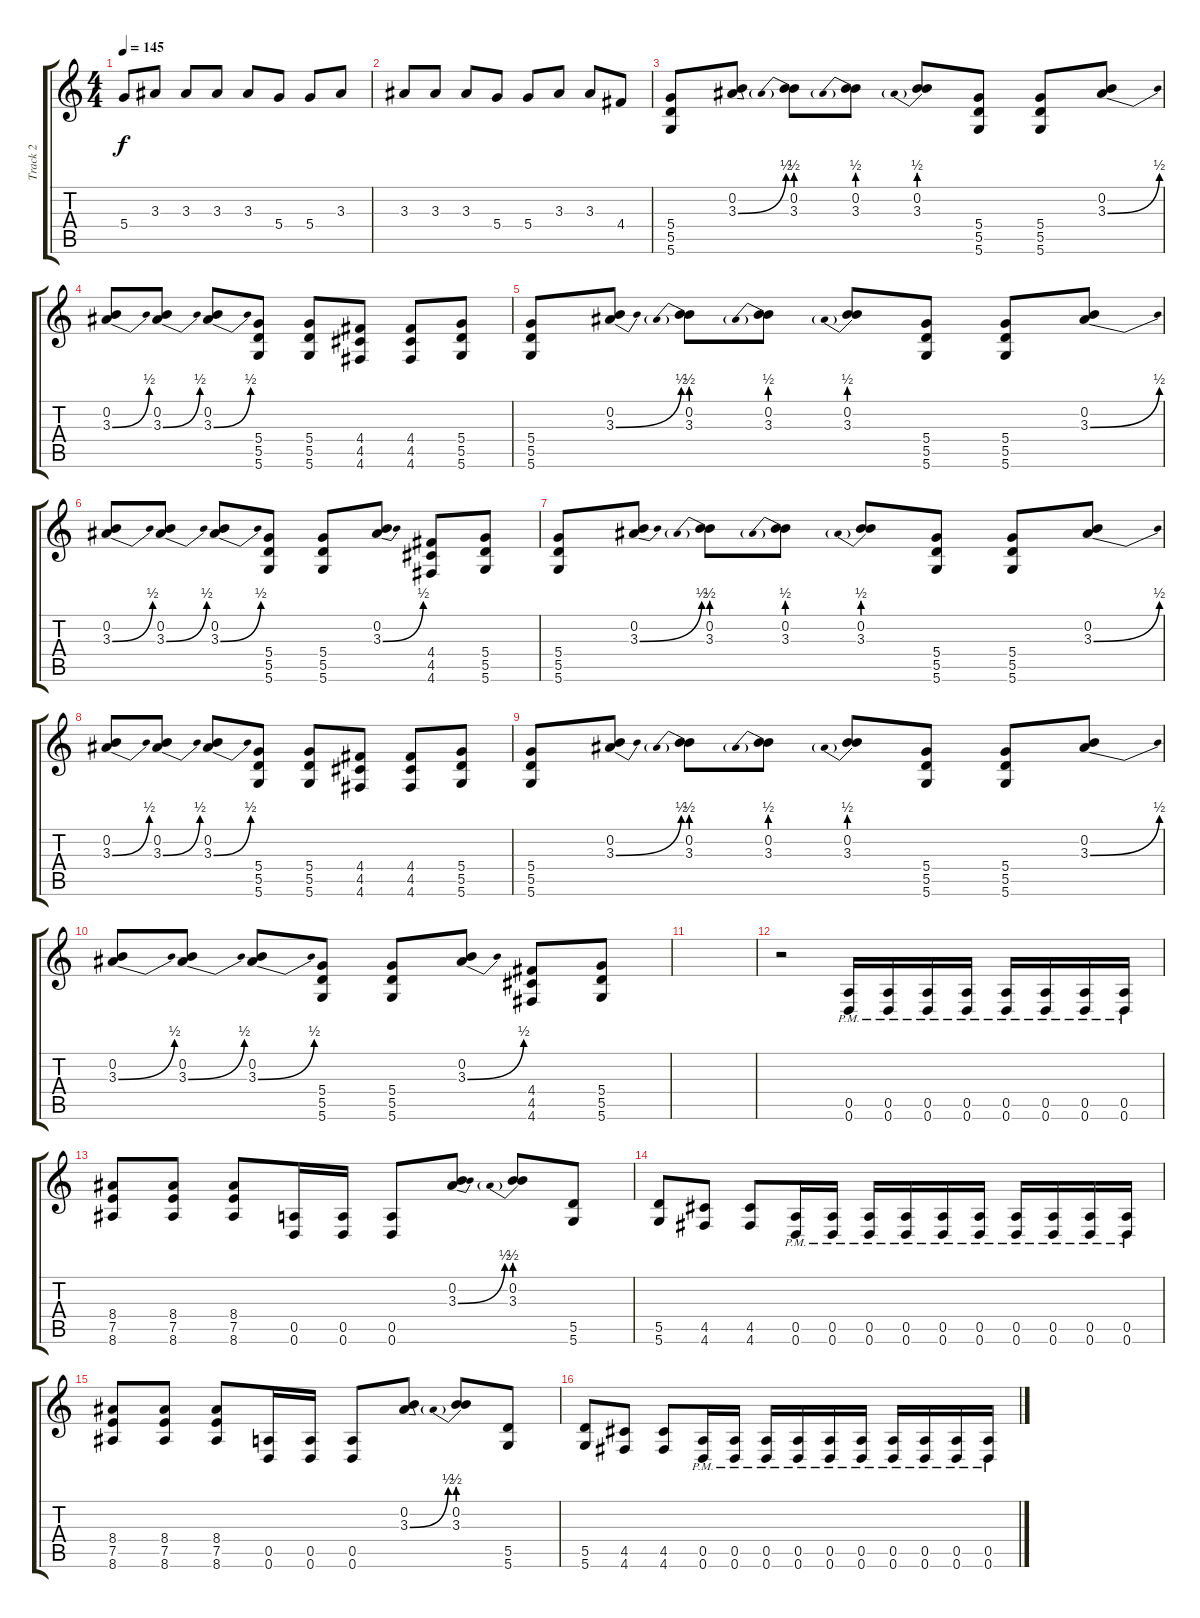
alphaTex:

\track ("Track 2" "Track 2") {instrument distortionguitar}
\staff {score tabs}
\tuning (E4 B3 G3 D3 A2 D2) {hide}
\ts (4 4)
\tempo 145
\clef g2
\ks c
5.4.8{dy f} 3.3.8 3.3.8 3.3.8 3.3.8 5.4.8 5.4.8 3.3.8 |
3.3.8 3.3.8 3.3.8 5.4.8 5.4.8 3.3.8 3.3.8 4.4.8 |
(5.4 5.5 5.6).8 (0.2 3.3{be (bend 0 0 60 2)}).8 (0.2 3.3{be (prebend 0 2 60 2)}).8 (0.2 3.3{be (prebend 0 2 60 2)}).8 (0.2 3.3{be (prebend 0 2 60 2)}).8 (5.4 5.5 5.6).8 (5.4 5.5 5.6).8 (0.2 3.3{be (bend 0 0 60 2)}).8 |
(0.2 3.3{be (bend 0 0 60 2)}).8 (0.2 3.3{be (bend 0 0 60 2)}).8 (0.2 3.3{be (bend 0 0 60 2)}).8 (5.4 5.5 5.6).8 (5.4 5.5 5.6).8 (4.4 4.5 4.6).8 (4.4 4.5 4.6).8 (5.4 5.5 5.6).8 |
(5.4 5.5 5.6).8 (0.2 3.3{be (bend 0 0 60 2)}).8 (0.2 3.3{be (prebend 0 2 60 2)}).8 (0.2 3.3{be (prebend 0 2 60 2)}).8 (0.2 3.3{be (prebend 0 2 60 2)}).8 (5.4 5.5 5.6).8 (5.4 5.5 5.6).8 (0.2 3.3{be (bend 0 0 60 2)}).8 |
(0.2 3.3{be (bend 0 0 60 2)}).8 (0.2 3.3{be (bend 0 0 60 2)}).8 (0.2 3.3{be (bend 0 0 60 2)}).8 (5.4 5.5 5.6).8 (5.4 5.5 5.6).8 (0.2 3.3{be (bend 0 0 60 2)}).8 (4.4 4.5 4.6).8 (5.4 5.5 5.6).8 |
(5.4 5.5 5.6).8 (0.2 3.3{be (bend 0 0 60 2)}).8 (0.2 3.3{be (prebend 0 2 60 2)}).8 (0.2 3.3{be (prebend 0 2 60 2)}).8 (0.2 3.3{be (prebend 0 2 60 2)}).8 (5.4 5.5 5.6).8 (5.4 5.5 5.6).8 (0.2 3.3{be (bend 0 0 60 2)}).8 |
(0.2 3.3{be (bend 0 0 60 2)}).8 (0.2 3.3{be (bend 0 0 60 2)}).8 (0.2 3.3{be (bend 0 0 60 2)}).8 (5.4 5.5 5.6).8 (5.4 5.5 5.6).8 (4.4 4.5 4.6).8 (4.4 4.5 4.6).8 (5.4 5.5 5.6).8 |
(5.4 5.5 5.6).8 (0.2 3.3{be (bend 0 0 60 2)}).8 (0.2 3.3{be (prebend 0 2 60 2)}).8 (0.2 3.3{be (prebend 0 2 60 2)}).8 (0.2 3.3{be (prebend 0 2 60 2)}).8 (5.4 5.5 5.6).8 (5.4 5.5 5.6).8 (0.2 3.3{be (bend 0 0 60 2)}).8 |
(0.2 3.3{be (bend 0 0 60 2)}).8 (0.2 3.3{be (bend 0 0 60 2)}).8 (0.2 3.3{be (bend 0 0 60 2)}).8 (5.4 5.5 5.6).8 (5.4 5.5 5.6).8 (0.2 3.3{be (bend 0 0 60 2)}).8 (4.4 4.5 4.6).8 (5.4 5.5 5.6).8 |
|
r.2 (0.5{pm} 0.6{pm}).16 (0.5{pm} 0.6{pm}).16 (0.5{pm} 0.6{pm}).16 (0.5{pm} 0.6{pm}).16 (0.5{pm} 0.6{pm}).16 (0.5{pm} 0.6{pm}).16 (0.5{pm} 0.6{pm}).16 (0.5{pm} 0.6{pm}).16 |
(8.4 7.5 8.6).8 (8.4 7.5 8.6).8 (8.4 7.5 8.6).8 (0.5 0.6).16 (0.5 0.6).16 (0.5 0.6).8 (0.2 3.3{be (bend 0 0 60 2)}).8 (0.2 3.3{be (prebend 0 2 60 2)}).8 (5.5 5.6).8 |
(5.5 5.6).8 (4.5 4.6).8 (4.5 4.6).8 (0.5{pm} 0.6{pm}).16 (0.5{pm} 0.6{pm}).16 (0.5{pm} 0.6{pm}).16 (0.5{pm} 0.6{pm}).16 (0.5{pm} 0.6{pm}).16 (0.5{pm} 0.6{pm}).16 (0.5{pm} 0.6{pm}).16 (0.5{pm} 0.6{pm}).16 (0.5{pm} 0.6{pm}).16 (0.5{pm} 0.6{pm}).16 |
(8.4 7.5 8.6).8 (8.4 7.5 8.6).8 (8.4 7.5 8.6).8 (0.5 0.6).16 (0.5 0.6).16 (0.5 0.6).8 (0.2 3.3{be (bend 0 0 60 2)}).8 (0.2 3.3{be (prebend 0 2 60 2)}).8 (5.5 5.6).8 |
(5.5 5.6).8 (4.5 4.6).8 (4.5 4.6).8 (0.5{pm} 0.6{pm}).16 (0.5{pm} 0.6{pm}).16 (0.5{pm} 0.6{pm}).16 (0.5{pm} 0.6{pm}).16 (0.5{pm} 0.6{pm}).16 (0.5{pm} 0.6{pm}).16 (0.5{pm} 0.6{pm}).16 (0.5{pm} 0.6{pm}).16 (0.5{pm} 0.6{pm}).16 (0.5{pm} 0.6{pm}).16
